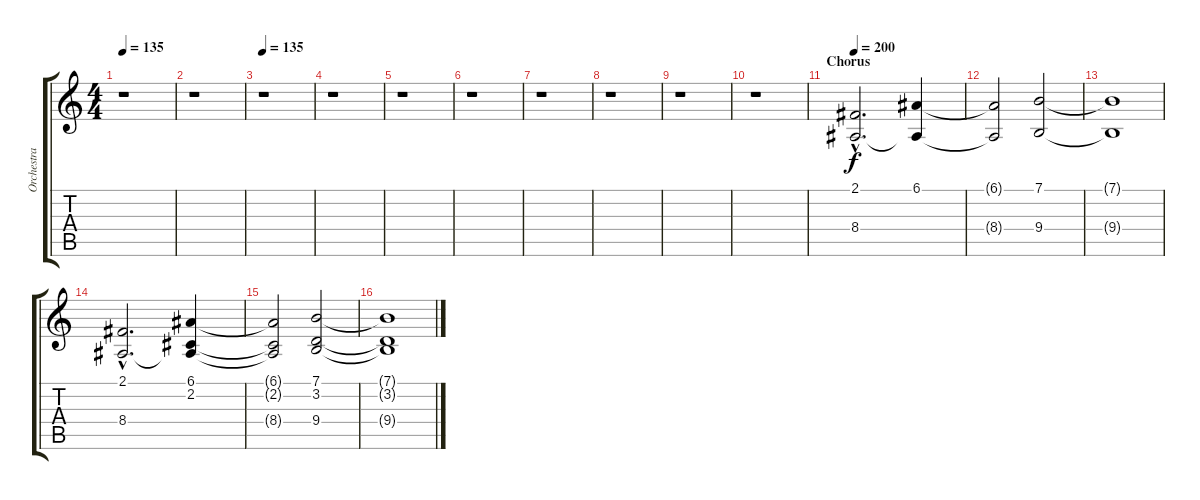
\track ("Orchestra" "Orchestra") {instrument choiraahs}
\staff {score tabs}
\tuning (E4 B3 G3 D3 A2 E2) {hide}
\ts (4 4)
\tempo 135
\clef g2
\ks c
r.1{dy f} |
r.1 |
\tempo 135
r.1 |
r.1 |
r.1 |
r.1 |
r.1 |
r.1 |
r.1 |
r.1 |
\section ("" "Chorus")
\tempo 200
(2.1{hac} 8.4{hac}).2{d volume 9} (6.1 8.4{t}).4 |
(6.1{t} 8.4{t}).2 (7.1 9.4).2 |
(7.1{t} 9.4{t}).1 |
(2.1{hac} 8.4{hac}).2{d} (6.1 2.2 8.4{t}).4 |
(6.1{t} 2.2{t} 8.4{t}).2 (7.1 3.2 9.4).2 |
(7.1{t} 3.2{t} 9.4{t}).1
